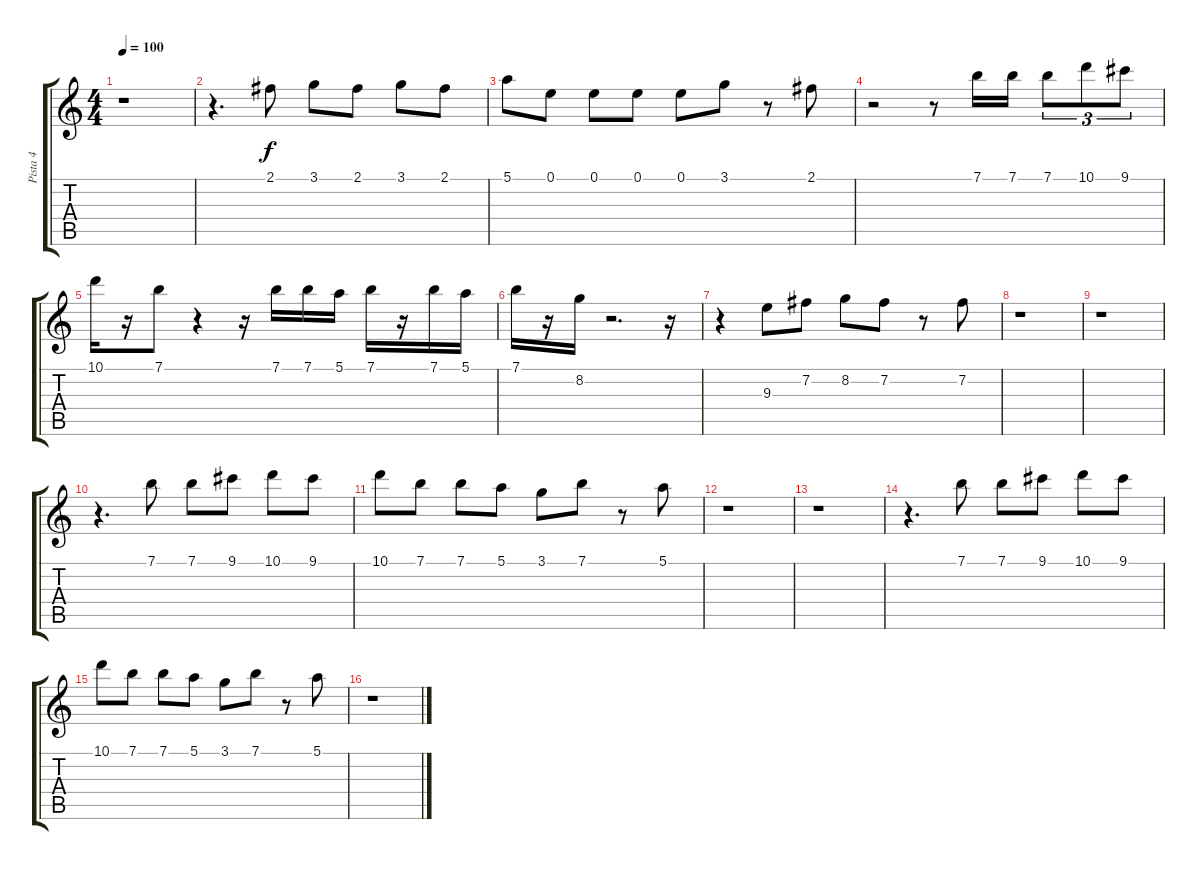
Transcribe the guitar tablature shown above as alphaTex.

\track ("Pista 4" "Pista 4") {instrument distortionguitar}
\staff {score tabs}
\tuning (E4 B3 G3 D3 A2 E2) {hide}
\ts (4 4)
\tempo 100
\clef g2
\ks c
r.1{dy f} |
r.4{d} 2.1.8 3.1.8 2.1.8 3.1.8 2.1.8 |
5.1.8 0.1.8 0.1.8 0.1.8 0.1.8 3.1.8 r.8 2.1.8 |
r.2 r.8 7.1.16 7.1.16 7.1.8{tu (3 2)} 10.1.8{tu (3 2)} 9.1.8{tu (3 2)} |
10.1.16 r.16 7.1.8 r.4 r.16 7.1.16 7.1.16 5.1.16 7.1.16 r.16 7.1.16 5.1.16 |
7.1.16 r.16 8.2.16 r.2{d} r.16 |
r.4 9.3.8 7.2.8 8.2.8 7.2.8 r.8 7.2.8 |
r.1 |
r.1 |
r.4{d} 7.1.8 7.1.8 9.1.8 10.1.8 9.1.8 |
10.1.8 7.1.8 7.1.8 5.1.8 3.1.8 7.1.8 r.8 5.1.8 |
r.1 |
r.1 |
r.4{d} 7.1.8 7.1.8 9.1.8 10.1.8 9.1.8 |
10.1.8 7.1.8 7.1.8 5.1.8 3.1.8 7.1.8 r.8 5.1.8 |
r.1
